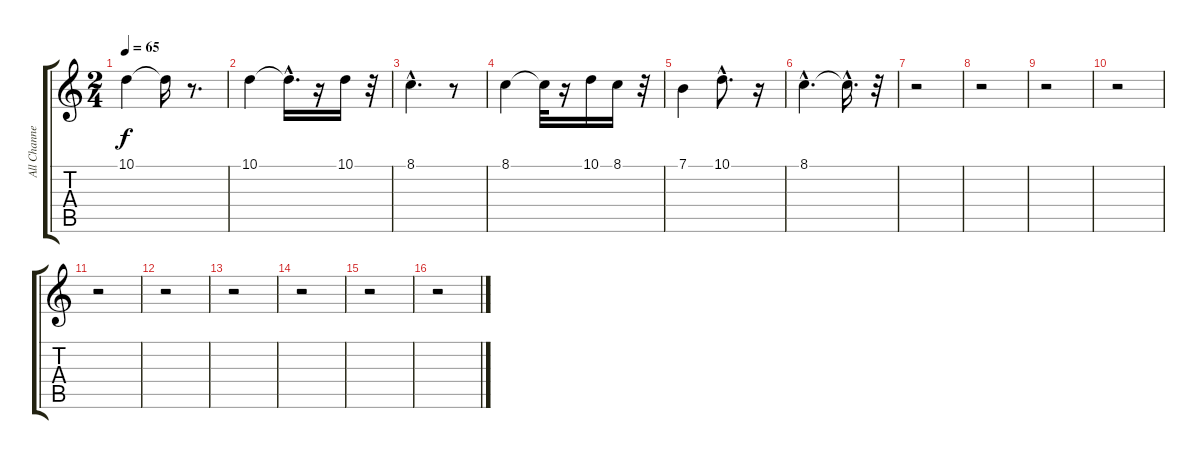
\track ("All Channels*merged" "All Channe") {instrument glockenspiel}
\staff {score tabs}
\tuning (E4 B3 G3 D3 A2 E2) {hide}
\ts (2 4)
\tempo 65
\clef g2
\ks c
10.1.4{dy f} 10.1{t}.16 r.8{d} |
10.1.4 10.1{hac t}.16{d} r.16 10.1.16 r.32 |
8.1{hac}.4{d} r.8 |
8.1.4 8.1{t}.32 r.16 10.1.16 8.1.16 r.32 |
7.1.4 10.1{hac}.8{d} r.16 |
8.1{hac}.4{d} 8.1{hac t}.16{d} r.32 |
r.2 |
r.2 |
r.2 |
r.2 |
r.2 |
r.2 |
r.2 |
r.2 |
r.2 |
r.2
